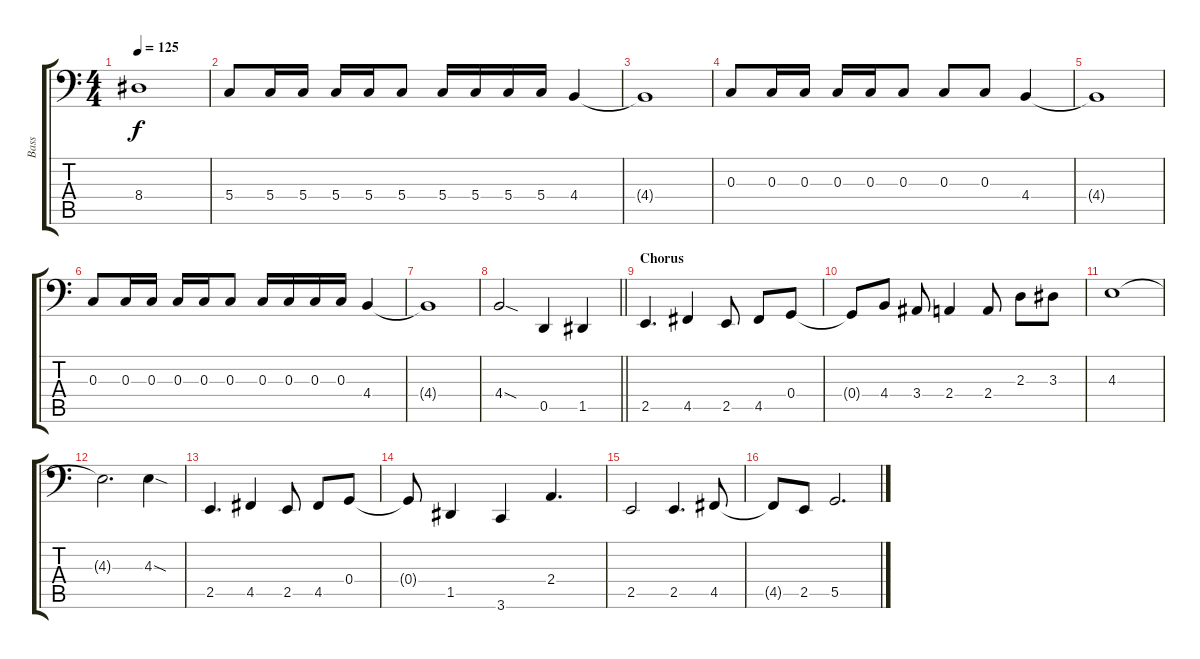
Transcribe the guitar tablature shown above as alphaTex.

\track ("Bass" "Bass") {instrument electricbasspick}
\staff {score tabs}
\tuning (Bb2 F2 C2 G1 D1 A0) {hide}
\ts (4 4)
\tempo 125
\clef f4
\ks c
8.4.1{dy f} |
5.4.8 5.4.16 5.4.16 5.4.16 5.4.16 5.4.8 5.4.16 5.4.16 5.4.16 5.4.16 4.4.4 |
4.4{t}.1 |
0.3.8 0.3.16 0.3.16 0.3.16 0.3.16 0.3.8 0.3.8 0.3.8 4.4.4 |
4.4{t}.1 |
0.3.8 0.3.16 0.3.16 0.3.16 0.3.16 0.3.8 0.3.16 0.3.16 0.3.16 0.3.16 4.4.4 |
4.4{t}.1 |
\barLineRight lightlight
4.4{sod}.2 0.5.4 1.5.4 |
\section ("" "Chorus")
2.5.4{d} 4.5.4 2.5.8 4.5.8 0.4.8 |
0.4{t}.8 4.4.8 3.4.8 2.4.4 2.4.8 2.3.8 3.3.8 |
4.3.1 |
4.3{t}.2{d} 4.3{sod}.4 |
2.5.4{d} 4.5.4 2.5.8 4.5.8 0.4.8 |
0.4{t}.8 1.5.4 3.6.4 2.4.4{d} |
2.5.2 2.5.4{d} 4.5.8 |
4.5{t}.8 2.5.8 5.5.2{d}
